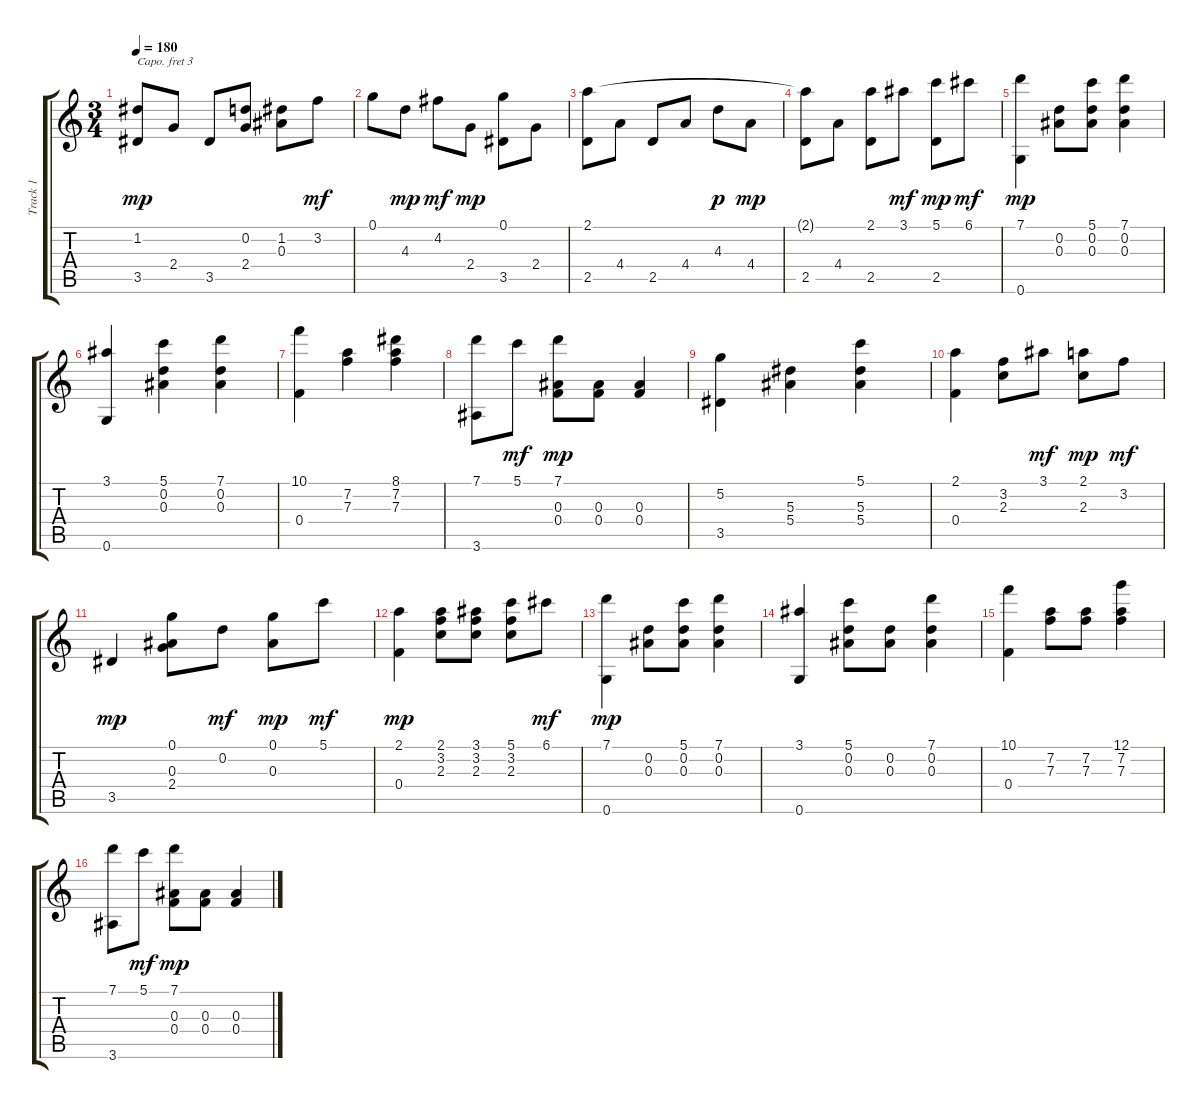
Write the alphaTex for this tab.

\track ("Track 1" "Track 1") {instrument acousticguitarsteel}
\staff {score tabs}
\capo 3
\tuning (E4 B3 G3 D3 A2 E2) {hide}
\ts (3 4)
\tempo 180
\clef g2
\ks c
(1.2 3.5).8{dy mp} 2.4.8 3.5.8 (0.2 2.4).8 (1.2 0.3).8 3.2.8{dy mf} |
0.1.8 4.3.8{dy mp} 4.2.8{dy mf} 2.4.8{dy mp} (0.1 3.5).8 2.4.8 |
(2.1 2.5).8 4.4.8 2.5.8 4.4.8 4.3.8{dy p} 4.4.8{dy mp} |
(2.1{t} 2.5).8 4.4.8 (2.1 2.5).8 3.1.8{dy mf} (5.1 2.5).8{dy mp} 6.1.8{dy mf} |
(7.1 0.6).4{dy mp} (0.2 0.3).8 (5.1 0.2 0.3).8 (7.1 0.2 0.3).4 |
(3.1 0.6).4 (5.1 0.2 0.3).4 (7.1 0.2 0.3).4 |
(10.1 0.4).4 (7.2 7.3).4 (8.1 7.2 7.3).4 |
(7.1 3.6).8 5.1.8{dy mf} (7.1 0.3 0.4).8{dy mp} (0.3 0.4).8 (0.3 0.4).4 |
(5.2 3.5).4 (5.3 5.4).4 (5.1 5.3 5.4).4 |
(2.1 0.4).4 (3.2 2.3).8 3.1.8{dy mf} (2.1 2.3).8{dy mp} 3.2.8{dy mf} |
3.5.4{dy mp} (0.1 0.3 2.4).8 0.2.8{dy mf} (0.1 0.3).8{dy mp} 5.1.8{dy mf} |
(2.1 0.4).4{dy mp} (2.1 3.2 2.3).8 (3.1 3.2 2.3).8 (5.1 3.2 2.3).8 6.1.8{dy mf} |
(7.1 0.6).4{dy mp} (0.2 0.3).8 (5.1 0.2 0.3).8 (7.1 0.2 0.3).4 |
(3.1 0.6).4 (5.1 0.2 0.3).8 (0.2 0.3).8 (7.1 0.2 0.3).4 |
(10.1 0.4).4 (7.2 7.3).8 (7.2 7.3).8 (12.1 7.2 7.3).4 |
(7.1 3.6).8 5.1.8{dy mf} (7.1 0.3 0.4).8{dy mp} (0.3 0.4).8 (0.3 0.4).4
